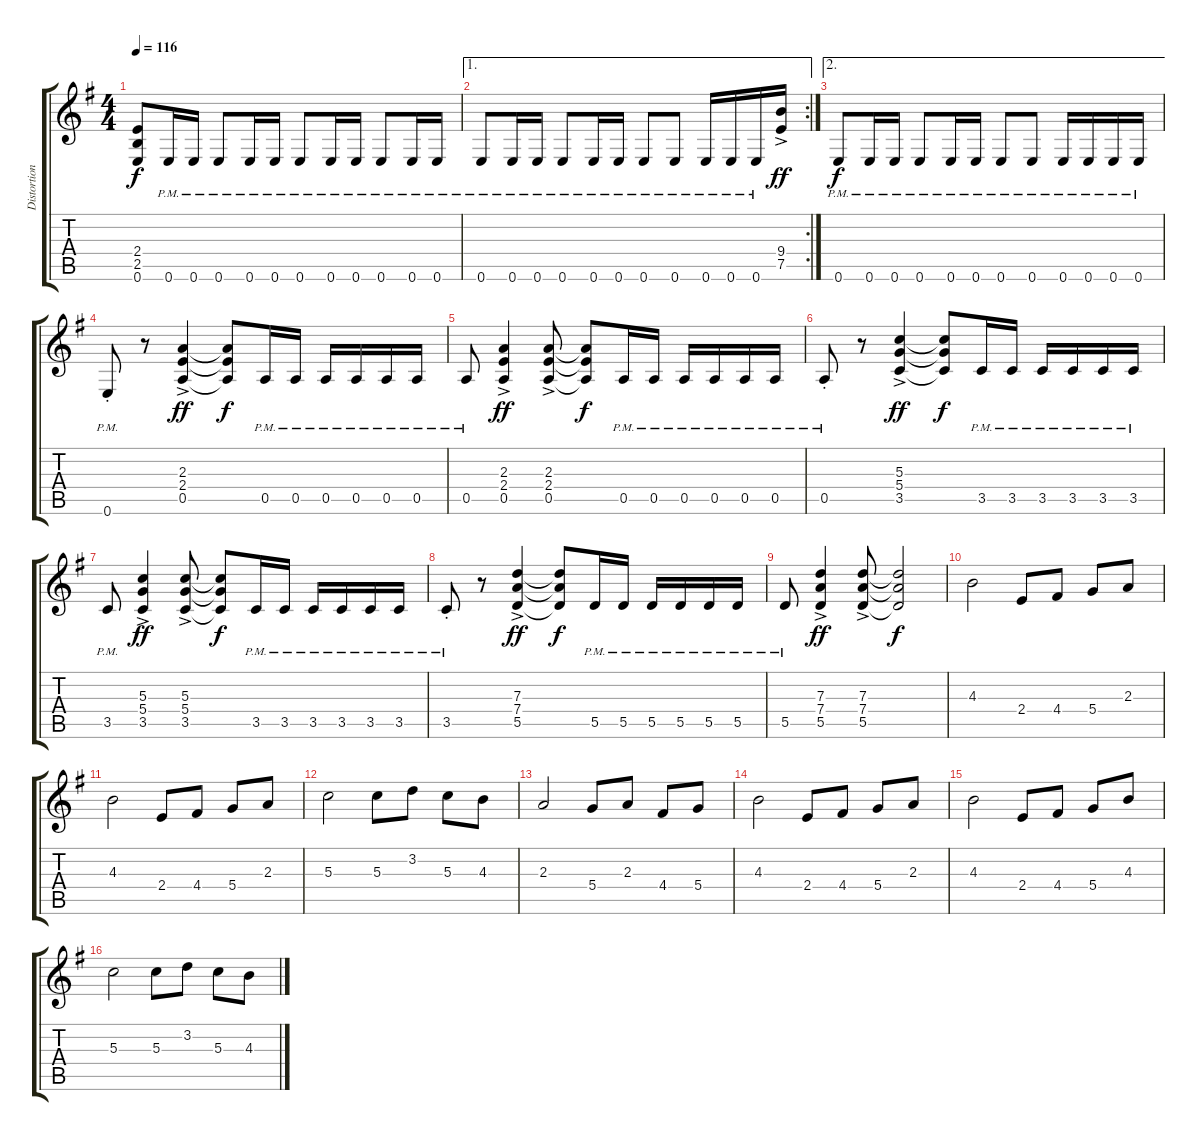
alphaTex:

\track ("Distortion Gtr" "Distortion") {instrument distortionguitar}
\staff {score tabs}
\tuning (E4 B3 G3 D3 A2 E2) {hide}
\ts (4 4)
\tempo 116
\clef g2
\ks g
(2.4{t} 2.5{t} 0.6{t}).8{dy f} 0.6{pm}.16 0.6{pm}.16 0.6{pm}.8 0.6{pm}.16 0.6{pm}.16 0.6{pm}.8 0.6{pm}.16 0.6{pm}.16 0.6{pm}.8 0.6{pm}.16 0.6{pm}.16 |
\ae 1
\rc 2
0.6{pm}.8 0.6{pm}.16 0.6{pm}.16 0.6{pm}.8 0.6{pm}.16 0.6{pm}.16 0.6{pm}.8 0.6{pm}.8 0.6{pm}.16 0.6{pm}.16 0.6{pm}.16 (9.4{ac} 7.5{ac}).16{dy ff} |
\ae 2
0.6{pm}.8{dy f} 0.6{pm}.16 0.6{pm}.16 0.6{pm}.8 0.6{pm}.16 0.6{pm}.16 0.6{pm}.8 0.6{pm}.8 0.6{pm}.16 0.6{pm}.16 0.6{pm}.16 0.6{pm}.16 |
0.6{pm st}.8 r.8 (2.3{ac} 2.4{ac} 0.5{ac}).4{dy ff} (2.3{t} 2.4{t} 0.5{t}).8{dy f} 0.5{pm}.16 0.5{pm}.16 0.5{pm}.16 0.5{pm}.16 0.5{pm}.16 0.5{pm}.16 |
0.5{pm}.8 (2.3{ac} 2.4{ac} 0.5{ac}).4{dy ff} (2.3{ac} 2.4{ac} 0.5{ac}).8 (2.3{t} 2.4{t} 0.5{t}).8{dy f} 0.5{pm}.16 0.5{pm}.16 0.5{pm}.16 0.5{pm}.16 0.5{pm}.16 0.5{pm}.16 |
0.5{pm st}.8 r.8 (5.3{ac} 5.4{ac} 3.5{ac}).4{dy ff} (5.3{t} 5.4{t} 3.5{t}).8{dy f} 3.5{pm}.16 3.5{pm}.16 3.5{pm}.16 3.5{pm}.16 3.5{pm}.16 3.5{pm}.16 |
3.5{pm}.8 (5.3{ac} 5.4{ac} 3.5{ac}).4{dy ff} (5.3{ac} 5.4{ac} 3.5{ac}).8 (5.3{t} 5.4{t} 3.5{t}).8{dy f} 3.5{pm}.16 3.5{pm}.16 3.5{pm}.16 3.5{pm}.16 3.5{pm}.16 3.5{pm}.16 |
3.5{pm st}.8 r.8 (7.3{ac} 7.4{ac} 5.5{ac}).4{dy ff} (7.3{t} 7.4{t} 5.5{t}).8{dy f} 5.5{pm}.16 5.5{pm}.16 5.5{pm}.16 5.5{pm}.16 5.5{pm}.16 5.5{pm}.16 |
5.5{pm}.8 (7.3{ac} 7.4{ac} 5.5{ac}).4{dy ff} (7.3{ac} 7.4{ac} 5.5{ac}).8 (7.3{t} 7.4{t} 5.5{t}).2{dy f} |
4.3.2 2.4.8 4.4.8 5.4.8 2.3.8 |
4.3.2 2.4.8 4.4.8 5.4.8 2.3.8 |
5.3.2 5.3.8 3.2.8 5.3.8 4.3.8 |
2.3.2 5.4.8 2.3.8 4.4.8 5.4.8 |
4.3.2 2.4.8 4.4.8 5.4.8 2.3.8 |
4.3.2 2.4.8 4.4.8 5.4.8 4.3.8 |
5.3.2 5.3.8 3.2.8 5.3.8 4.3.8
